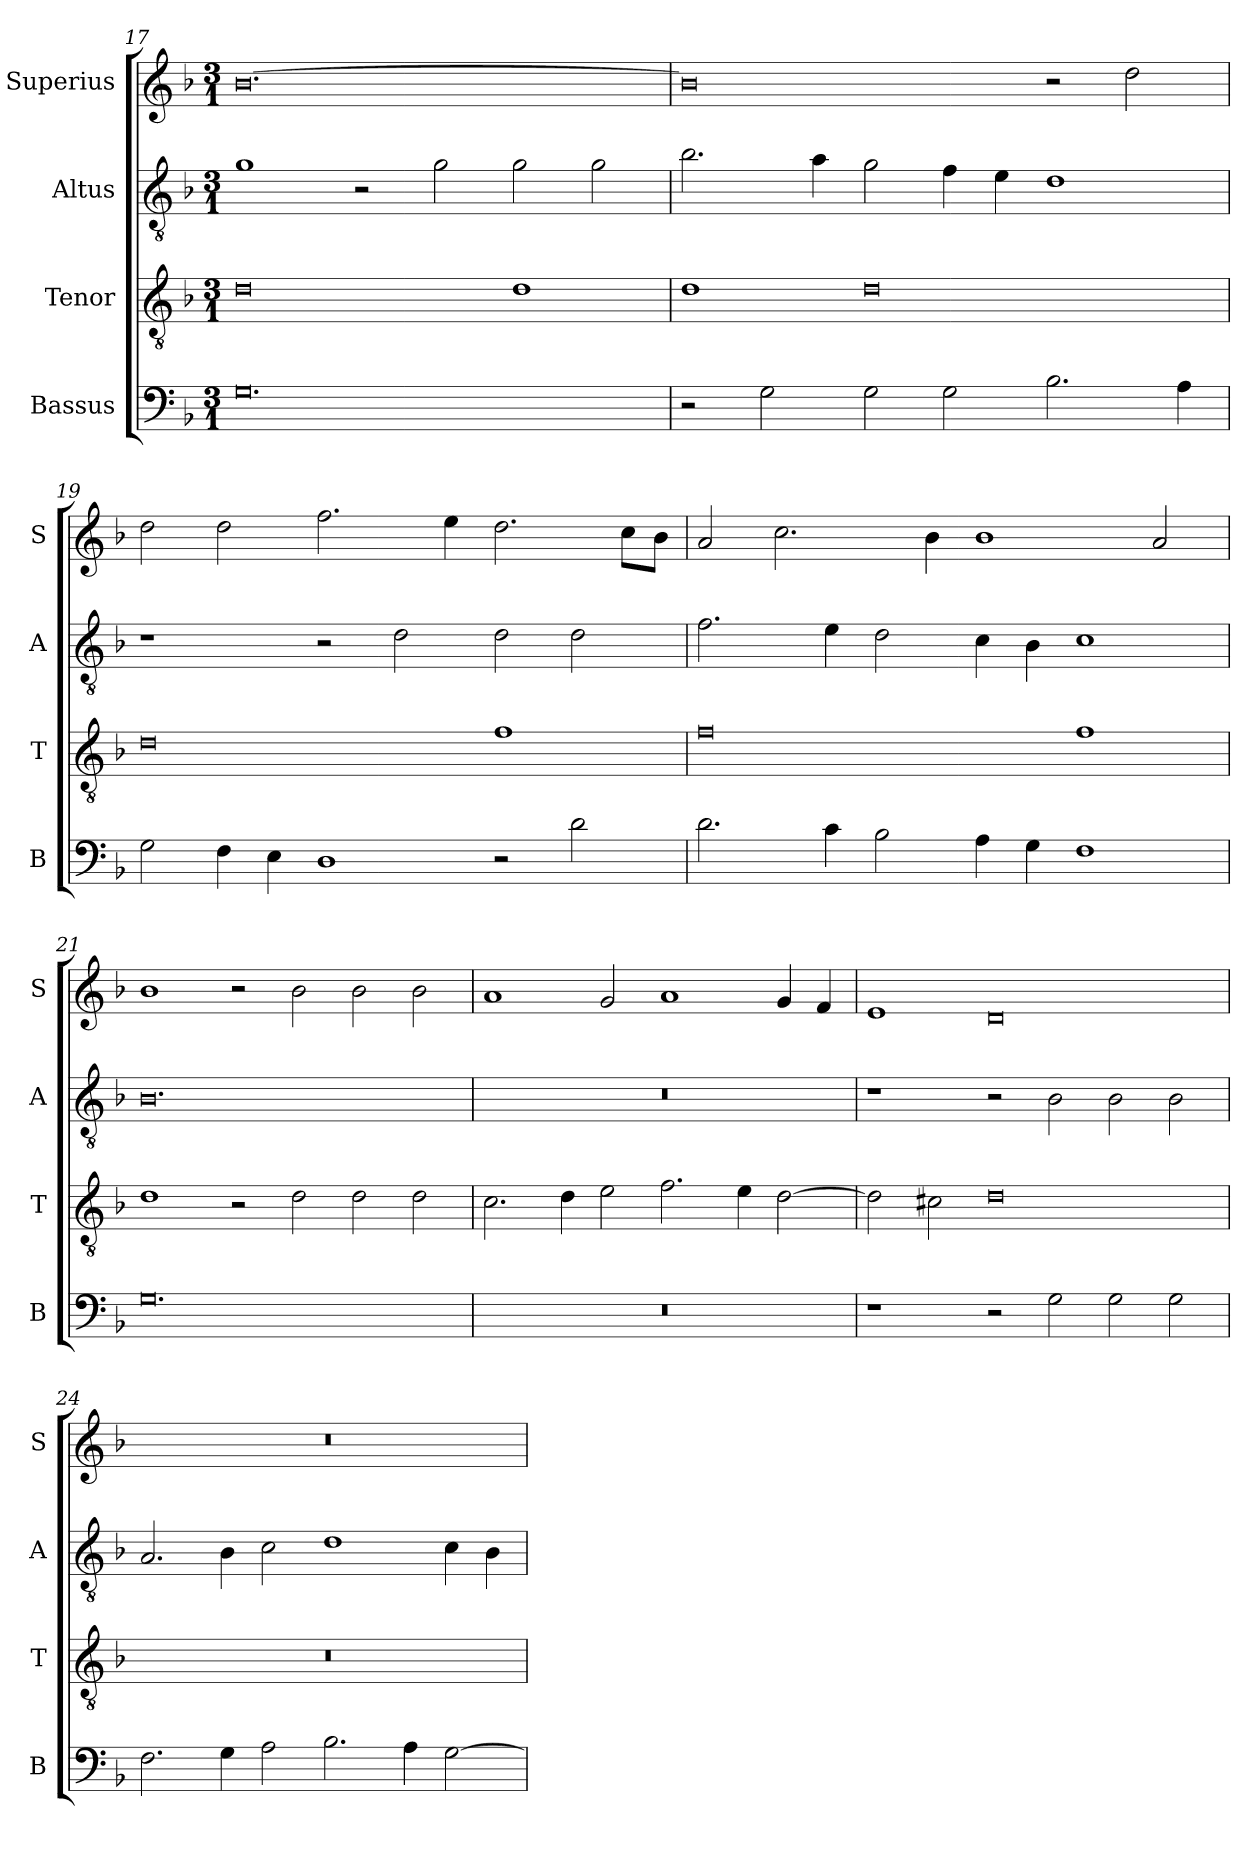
**kern	**kern	**kern	**kern
*part4	*part3	*part2	*part1
*staff4	*staff3	*staff2	*staff1
*I"Bassus	*I"Tenor	*I"Altus	*I"Superius
*I'B	*I'T	*I'A	*I'S
*clefF4	*clefGv2	*clefGv2	*clefG2
*k[b-]	*k[b-]	*k[b-]	*k[b-]
*F:	*F:	*F:	*F:
*M3/1	*M3/1	*M3/1	*M3/1
=17	=17	=17	=17
0.G	0d	1g	[0.b-
.	.	2r	.
.	.	2g	.
.	1d	2g	.
.	.	2g	.
=18	=18	=18	=18
2r	1d	2.b-	0b-]
2G	.	.	.
.	.	4a	.
2G	0d	2g	.
2G	.	4f	.
.	.	4e	.
2.B-	.	1d	2r
.	.	.	2dd
4A	.	.	.
=19	=19	=19	=19
2G	0d	1r	2dd
4F	.	.	2dd
4E	.	.	.
1D	.	2r	2.ff
.	.	2d	.
.	.	.	4ee
2r	1f	2d	2.dd
2d	.	2d	.
.	.	.	8cc\L
.	.	.	8b-\J
=20	=20	=20	=20
2.d	0f	2.f	2a
.	.	.	2.cc
4c	.	4e	.
2B-	.	2d	.
.	.	.	4b-
4A	.	4c	1b-
4G	.	4B-	.
1F	1f	1c	.
.	.	.	2a
=21	=21	=21	=21
0.G	1d	0.B-	1b-
.	2r	.	2r
.	2d	.	2b-
.	2d	.	2b-
.	2d	.	2b-
=22	=22	=22	=22
0.r	2.c	0.r	1a
.	4d	.	.
.	2e	.	2g
.	2.f	.	1a
.	4e	.	.
.	[2d	.	4g
.	.	.	4f
=23	=23	=23	=23
1r	2d]	1r	1e
.	2c#X	.	.
2r	0d	2r	0d
2G	.	2B-	.
2G	.	2B-	.
2G	.	2B-	.
=24	=24	=24	=24
2.F	0.r	2.A	0.r
4G	.	4B-	.
2A	.	2c	.
2.B-	.	1d	.
4A	.	.	.
[2G	.	4c	.
.	.	4B-	.
=	=	=	=
*-	*-	*-	*-
